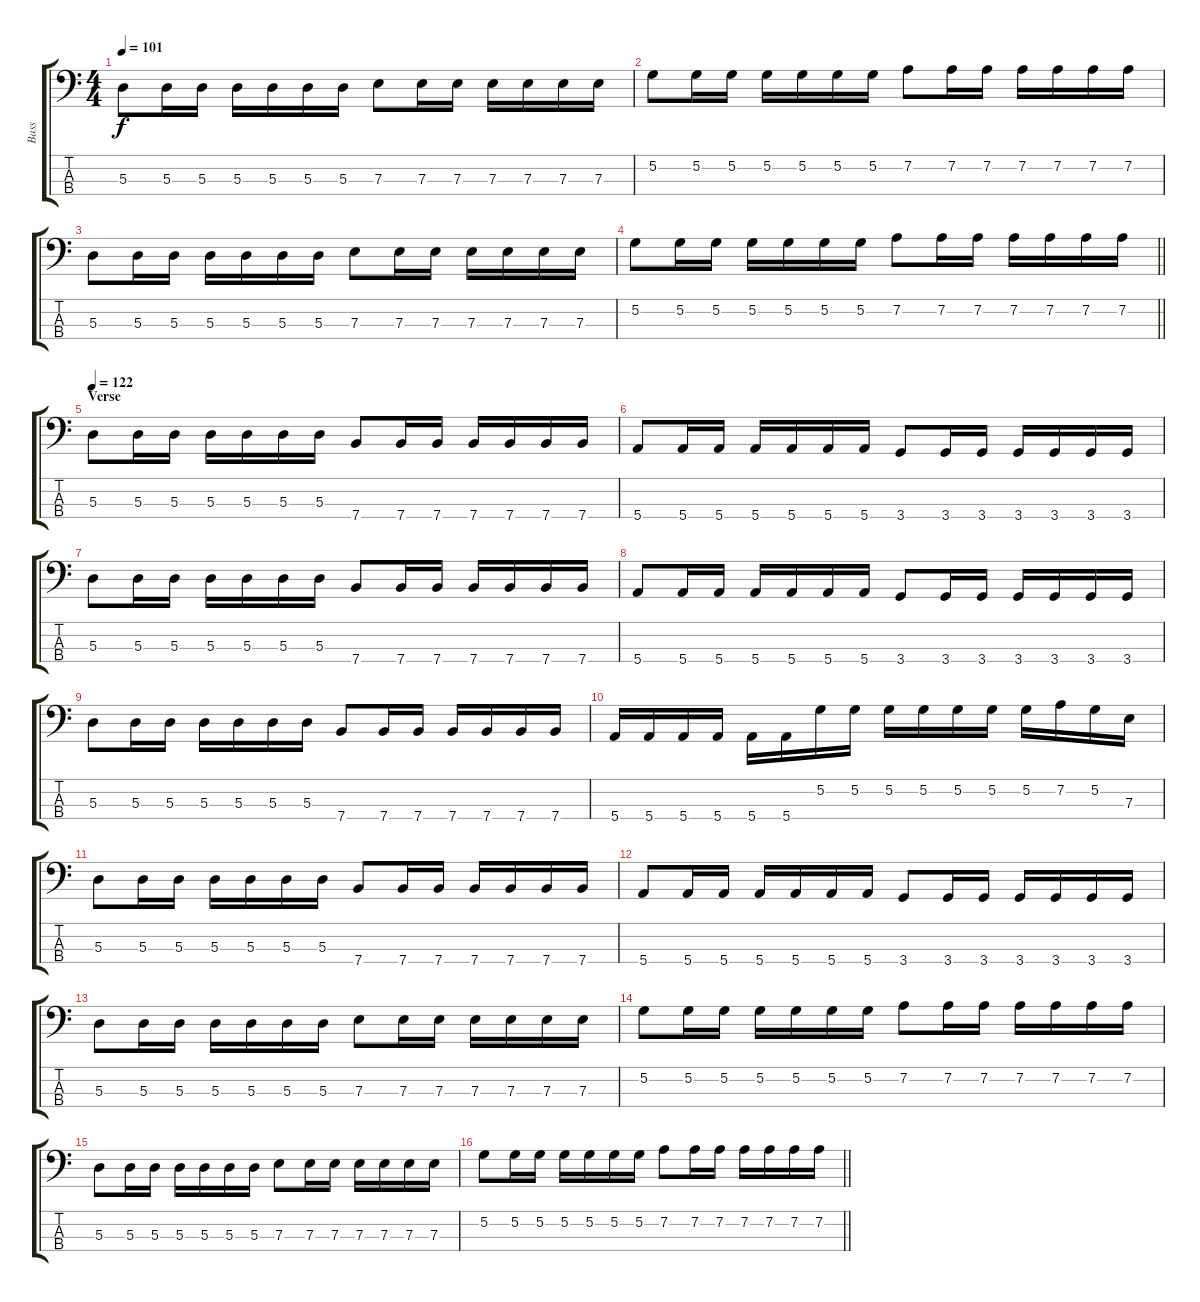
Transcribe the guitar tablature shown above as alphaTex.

\track ("Bass" "Bass") {instrument slapbass2}
\staff {score tabs}
\tuning (G2 D2 A1 E1) {hide}
\ts (4 4)
\tempo 101
\clef f4
\ks c
5.3.8{dy f} 5.3.16 5.3.16 5.3.16 5.3.16 5.3.16 5.3.16 7.3.8 7.3.16 7.3.16 7.3.16 7.3.16 7.3.16 7.3.16 |
5.2.8 5.2.16 5.2.16 5.2.16 5.2.16 5.2.16 5.2.16 7.2.8 7.2.16 7.2.16 7.2.16 7.2.16 7.2.16 7.2.16 |
5.3.8 5.3.16 5.3.16 5.3.16 5.3.16 5.3.16 5.3.16 7.3.8 7.3.16 7.3.16 7.3.16 7.3.16 7.3.16 7.3.16 |
\barLineRight lightlight
5.2.8 5.2.16 5.2.16 5.2.16 5.2.16 5.2.16 5.2.16 7.2.8 7.2.16 7.2.16 7.2.16 7.2.16 7.2.16 7.2.16 |
\section ("" "Verse")
\tempo 122
5.3.8 5.3.16 5.3.16 5.3.16 5.3.16 5.3.16 5.3.16 7.4.8 7.4.16 7.4.16 7.4.16 7.4.16 7.4.16 7.4.16 |
5.4.8 5.4.16 5.4.16 5.4.16 5.4.16 5.4.16 5.4.16 3.4.8 3.4.16 3.4.16 3.4.16 3.4.16 3.4.16 3.4.16 |
5.3.8 5.3.16 5.3.16 5.3.16 5.3.16 5.3.16 5.3.16 7.4.8 7.4.16 7.4.16 7.4.16 7.4.16 7.4.16 7.4.16 |
5.4.8 5.4.16 5.4.16 5.4.16 5.4.16 5.4.16 5.4.16 3.4.8 3.4.16 3.4.16 3.4.16 3.4.16 3.4.16 3.4.16 |
5.3.8 5.3.16 5.3.16 5.3.16 5.3.16 5.3.16 5.3.16 7.4.8 7.4.16 7.4.16 7.4.16 7.4.16 7.4.16 7.4.16 |
5.4.16 5.4.16 5.4.16 5.4.16 5.4.16 5.4.16 5.2.16 5.2.16 5.2.16 5.2.16 5.2.16 5.2.16 5.2.16 7.2.16 5.2.16 7.3.16 |
5.3.8 5.3.16 5.3.16 5.3.16 5.3.16 5.3.16 5.3.16 7.4.8 7.4.16 7.4.16 7.4.16 7.4.16 7.4.16 7.4.16 |
5.4.8 5.4.16 5.4.16 5.4.16 5.4.16 5.4.16 5.4.16 3.4.8 3.4.16 3.4.16 3.4.16 3.4.16 3.4.16 3.4.16 |
5.3.8 5.3.16 5.3.16 5.3.16 5.3.16 5.3.16 5.3.16 7.3.8 7.3.16 7.3.16 7.3.16 7.3.16 7.3.16 7.3.16 |
5.2.8 5.2.16 5.2.16 5.2.16 5.2.16 5.2.16 5.2.16 7.2.8 7.2.16 7.2.16 7.2.16 7.2.16 7.2.16 7.2.16 |
5.3.8 5.3.16 5.3.16 5.3.16 5.3.16 5.3.16 5.3.16 7.3.8 7.3.16 7.3.16 7.3.16 7.3.16 7.3.16 7.3.16 |
\barLineRight lightlight
5.2.8 5.2.16 5.2.16 5.2.16 5.2.16 5.2.16 5.2.16 7.2.8 7.2.16 7.2.16 7.2.16 7.2.16 7.2.16 7.2.16
